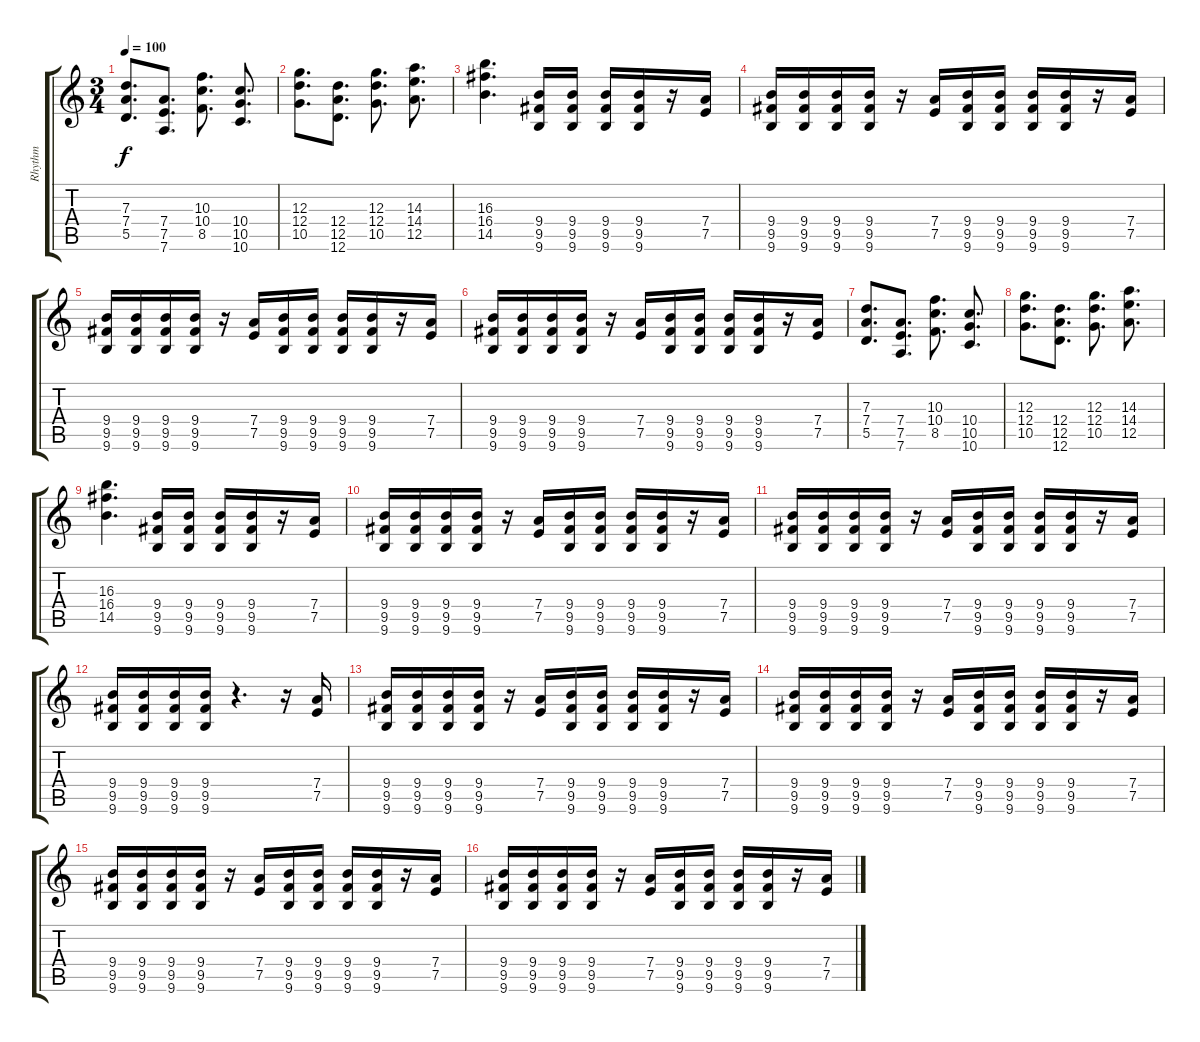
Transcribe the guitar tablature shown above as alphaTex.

\track ("Rhythm" "Rhythm") {instrument overdrivenguitar}
\staff {score tabs}
\tuning (E4 B3 G3 D3 A2 D2) {hide}
\ts (3 4)
\tempo 100
\clef g2
\ks c
(7.3 7.4 5.5).8{d dy f} (7.4 7.5 7.6).8{d} (10.3 10.4 8.5).8{d} (10.4 10.5 10.6).8{d} |
(12.3 12.4 10.5).8{d} (12.4 12.5 12.6).8{d} (12.3 12.4 10.5).8{d} (14.3 14.4 12.5).8{d} |
(16.3 16.4 14.5).4{d} (9.4 9.5 9.6).16 (9.4 9.5 9.6).16 (9.4 9.5 9.6).16 (9.4 9.5 9.6).16 r.16 (7.4 7.5).16 |
(9.4 9.5 9.6).16 (9.4 9.5 9.6).16 (9.4 9.5 9.6).16 (9.4 9.5 9.6).16 r.16 (7.4 7.5).16 (9.4 9.5 9.6).16 (9.4 9.5 9.6).16 (9.4 9.5 9.6).16 (9.4 9.5 9.6).16 r.16 (7.4 7.5).16 |
(9.4 9.5 9.6).16 (9.4 9.5 9.6).16 (9.4 9.5 9.6).16 (9.4 9.5 9.6).16 r.16 (7.4 7.5).16 (9.4 9.5 9.6).16 (9.4 9.5 9.6).16 (9.4 9.5 9.6).16 (9.4 9.5 9.6).16 r.16 (7.4 7.5).16 |
(9.4 9.5 9.6).16 (9.4 9.5 9.6).16 (9.4 9.5 9.6).16 (9.4 9.5 9.6).16 r.16 (7.4 7.5).16 (9.4 9.5 9.6).16 (9.4 9.5 9.6).16 (9.4 9.5 9.6).16 (9.4 9.5 9.6).16 r.16 (7.4 7.5).16 |
(7.3 7.4 5.5).8{d} (7.4 7.5 7.6).8{d} (10.3 10.4 8.5).8{d} (10.4 10.5 10.6).8{d} |
(12.3 12.4 10.5).8{d} (12.4 12.5 12.6).8{d} (12.3 12.4 10.5).8{d} (14.3 14.4 12.5).8{d} |
(16.3 16.4 14.5).4{d} (9.4 9.5 9.6).16 (9.4 9.5 9.6).16 (9.4 9.5 9.6).16 (9.4 9.5 9.6).16 r.16 (7.4 7.5).16 |
(9.4 9.5 9.6).16 (9.4 9.5 9.6).16 (9.4 9.5 9.6).16 (9.4 9.5 9.6).16 r.16 (7.4 7.5).16 (9.4 9.5 9.6).16 (9.4 9.5 9.6).16 (9.4 9.5 9.6).16 (9.4 9.5 9.6).16 r.16 (7.4 7.5).16 |
(9.4 9.5 9.6).16 (9.4 9.5 9.6).16 (9.4 9.5 9.6).16 (9.4 9.5 9.6).16 r.16 (7.4 7.5).16 (9.4 9.5 9.6).16 (9.4 9.5 9.6).16 (9.4 9.5 9.6).16 (9.4 9.5 9.6).16 r.16 (7.4 7.5).16 |
(9.4 9.5 9.6).16 (9.4 9.5 9.6).16 (9.4 9.5 9.6).16 (9.4 9.5 9.6).16 r.4{d} r.16 (7.4 7.5).16 |
(9.4 9.5 9.6).16 (9.4 9.5 9.6).16 (9.4 9.5 9.6).16 (9.4 9.5 9.6).16 r.16 (7.4 7.5).16 (9.4 9.5 9.6).16 (9.4 9.5 9.6).16 (9.4 9.5 9.6).16 (9.4 9.5 9.6).16 r.16 (7.4 7.5).16 |
(9.4 9.5 9.6).16 (9.4 9.5 9.6).16 (9.4 9.5 9.6).16 (9.4 9.5 9.6).16 r.16 (7.4 7.5).16 (9.4 9.5 9.6).16 (9.4 9.5 9.6).16 (9.4 9.5 9.6).16 (9.4 9.5 9.6).16 r.16 (7.4 7.5).16 |
(9.4 9.5 9.6).16 (9.4 9.5 9.6).16 (9.4 9.5 9.6).16 (9.4 9.5 9.6).16 r.16 (7.4 7.5).16 (9.4 9.5 9.6).16 (9.4 9.5 9.6).16 (9.4 9.5 9.6).16 (9.4 9.5 9.6).16 r.16 (7.4 7.5).16 |
(9.4 9.5 9.6).16 (9.4 9.5 9.6).16 (9.4 9.5 9.6).16 (9.4 9.5 9.6).16 r.16 (7.4 7.5).16 (9.4 9.5 9.6).16 (9.4 9.5 9.6).16 (9.4 9.5 9.6).16 (9.4 9.5 9.6).16 r.16 (7.4 7.5).16
